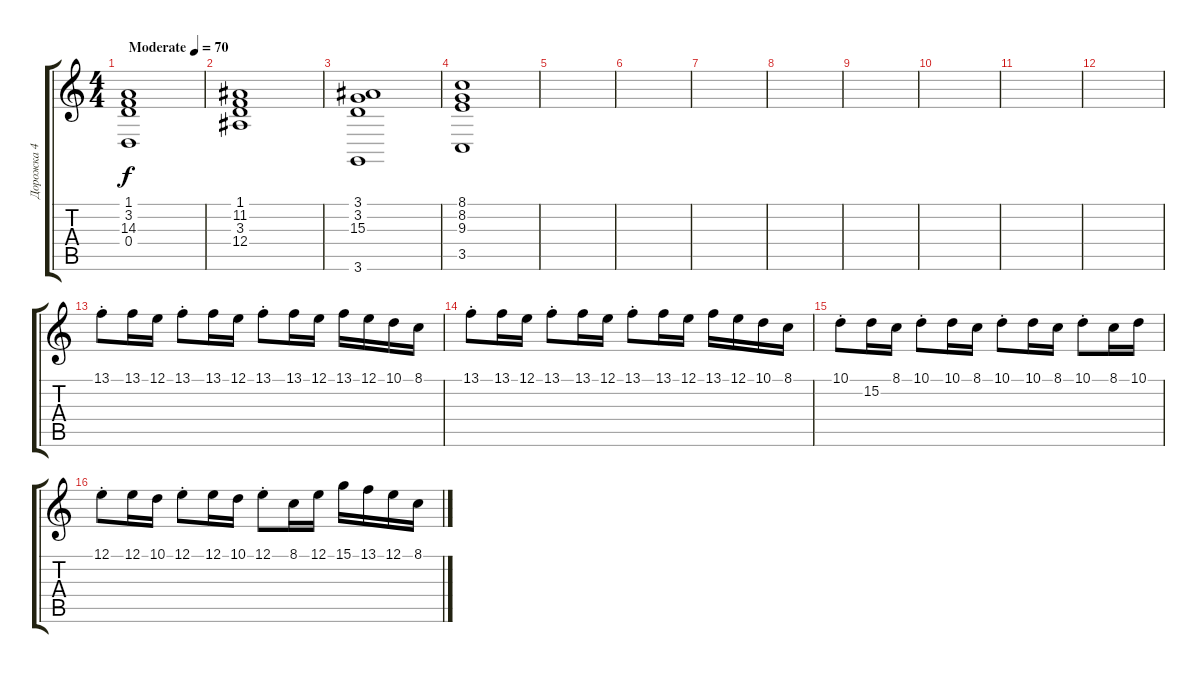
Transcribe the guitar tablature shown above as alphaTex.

\track ("Дорожка 4" "Дорожка 4") {instrument pad8sweep}
\staff {score tabs}
\tuning (E4 B3 G3 D3 A2 E2) {hide}
\ts (4 4)
\tempo (70 "Moderate")
\clef g2
\ks c
(1.1 3.2 14.3 0.4).1{dy f instrument pad8sweep} |
(1.1 11.2 3.3 12.4).1 |
(3.1 3.2 15.3 3.6).1 |
(8.1 8.2 9.3 3.5).1 |
|
|
|
|
|
|
|
|
13.1{st}.8{volume 16 instrument tremolostrings} 13.1.16 12.1.16 13.1{st}.8 13.1.16 12.1.16 13.1{st}.8 13.1.16 12.1.16 13.1.16 12.1.16 10.1.16 8.1.16 |
13.1{st}.8 13.1.16 12.1.16 13.1{st}.8 13.1.16 12.1.16 13.1{st}.8 13.1.16 12.1.16 13.1.16 12.1.16 10.1.16 8.1.16 |
10.1{st}.8 15.2.16 8.1.16 10.1{st}.8 10.1.16 8.1.16 10.1{st}.8 10.1.16 8.1.16 10.1{st}.8 8.1.16 10.1.16 |
12.1{st}.8 12.1.16 10.1.16 12.1{st}.8 12.1.16 10.1.16 12.1{st}.8 8.1.16 12.1.16 15.1.16 13.1.16 12.1.16 8.1.16
